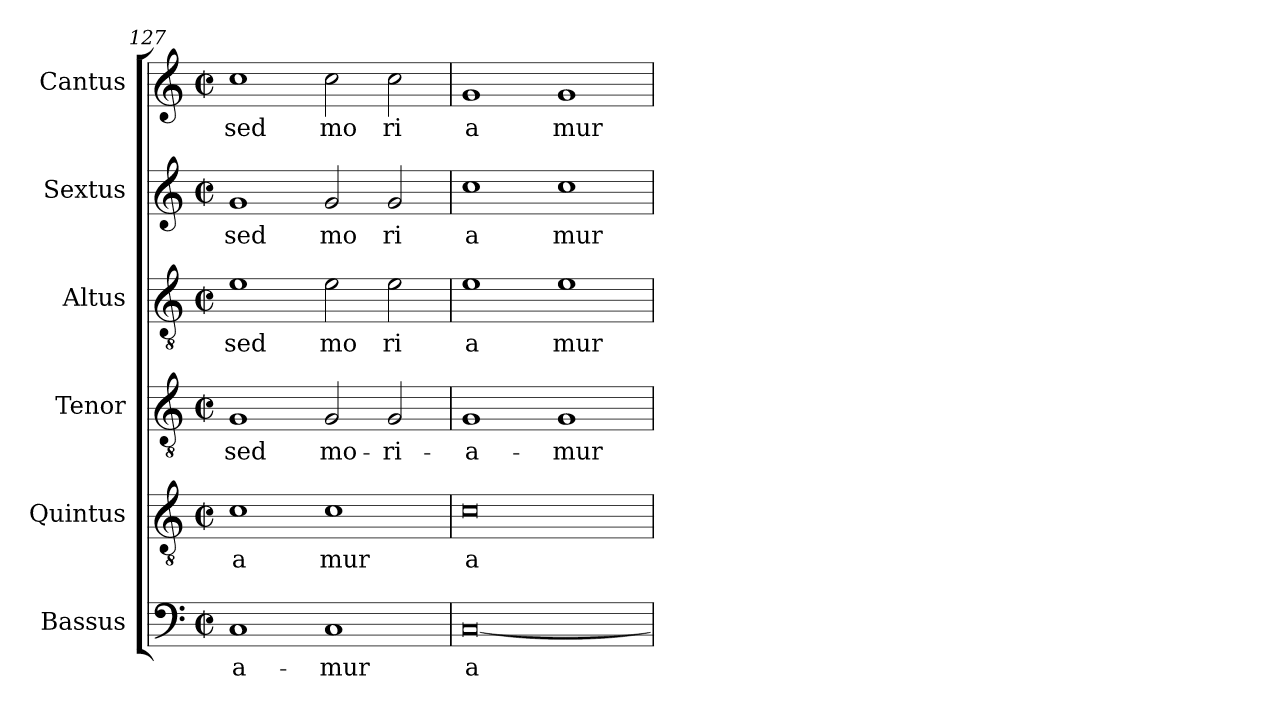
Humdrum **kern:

**kern	**text	**kern	**text	**kern	**text	**kern	**text	**kern	**text	**kern	**text
*part6	*part6	*part5	*part5	*part4	*part4	*part3	*part3	*part2	*part2	*part1	*part1
*staff6	*staff6	*staff5	*staff5	*staff4	*staff4	*staff3	*staff3	*staff2	*staff2	*staff1	*staff1
*I"Bassus	*	*I"Quintus	*	*I"Tenor	*	*I"Altus	*	*I"Sextus	*	*I"Cantus	*
*I'Bassus	*	*I'Quintus	*	*I'Tenor	*	*I'Altus	*	*	*	*I'Cantus	*
*clefF4	*	*clefGv2	*	*clefGv2	*	*clefGv2	*	*clefG2	*	*clefG2	*
*k[]	*	*k[]	*	*k[]	*	*k[]	*	*k[]	*	*k[]	*
*C:	*	*C:	*	*C:	*	*C:	*	*C:	*	*C:	*
*M2/2	*	*M2/2	*	*M2/2	*	*M2/2	*	*M2/2	*	*M2/2	*
*met(c|)	*	*met(c|)	*	*met(c|)	*	*met(c|)	*	*met(c|)	*	*met(c|)	*
=127	=127	=127	=127	=127	=127	=127	=127	=127	=127	=127	=127
!	!LO:LY:b:cj	!	!LO:LY:b	!	!LO:LY:b	!	!LO:LY:b:cj	!	!LO:LY:b:cj	!	!LO:LY:b:cj
1C	-a-	1c	a	1G	sed	1e	sed	1g	sed	1cc	sed
!	!LO:LY:b:cj	!	!LO:LY:b	!	!LO:LY:b	!	!LO:LY:b:cj	!	!LO:LY:b:cj	!	!LO:LY:b:cj
1C	-mur	1c	mur	2G/	mo-	2e\	mo	2g/	mo	2cc\	mo
!	!	!	!	!	!LO:LY:b	!	!LO:LY:b:cj	!	!LO:LY:b:cj	!	!LO:LY:b:cj
.	.	.	.	2G/	-ri-	2e\	ri	2g/	ri	2cc\	ri
=128	=128	=128	=128	=128	=128	=128	=128	=128	=128	=128	=128
!	!LO:LY:b:cj	!	!LO:LY:b	!	!LO:LY:b	!	!LO:LY:b:cj	!	!LO:LY:b:cj	!	!LO:LY:b:cj
[<0C	a-	0c	a	1G	-a-	1e	a	1cc	a	1g	a
!	!	!	!	!	!LO:LY:b	!	!LO:LY:b:cj	!	!LO:LY:b:cj	!	!LO:LY:b:cj
.	.	.	.	1G	-mur	1e	mur	1cc	mur	1g	mur
=	=	=	=	=	=	=	=	=	=	=	=
*-	*-	*-	*-	*-	*-	*-	*-	*-	*-	*-	*-
